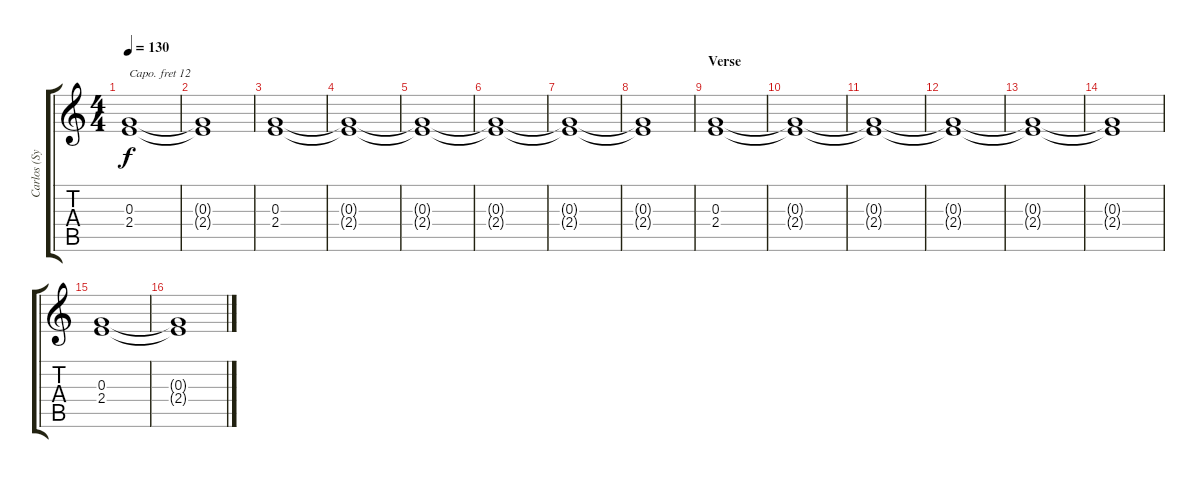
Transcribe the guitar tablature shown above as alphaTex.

\track ("Carlos (Synth Left)" "Carlos (Sy") {instrument stringensemble1}
\staff {score tabs}
\capo 12
\tuning (E4 B3 G3 D3 A2 E2) {hide}
\ts (4 4)
\tempo 130
\clef g2
\ks c
(0.3{t} 2.4{t}).1{dy f} |
(0.3{t} 2.4{t}).1 |
(0.3 2.4).1 |
(0.3{t} 2.4{t}).1 |
(0.3{t} 2.4{t}).1 |
(0.3{t} 2.4{t}).1 |
(0.3{t} 2.4{t}).1 |
(0.3{t} 2.4{t}).1 |
\section ("" "Verse")
(0.3 2.4).1 |
(0.3{t} 2.4{t}).1 |
(0.3{t} 2.4{t}).1 |
(0.3{t} 2.4{t}).1 |
(0.3{t} 2.4{t}).1 |
(0.3{t} 2.4{t}).1 |
(0.3 2.4).1 |
(0.3{t} 2.4{t}).1
